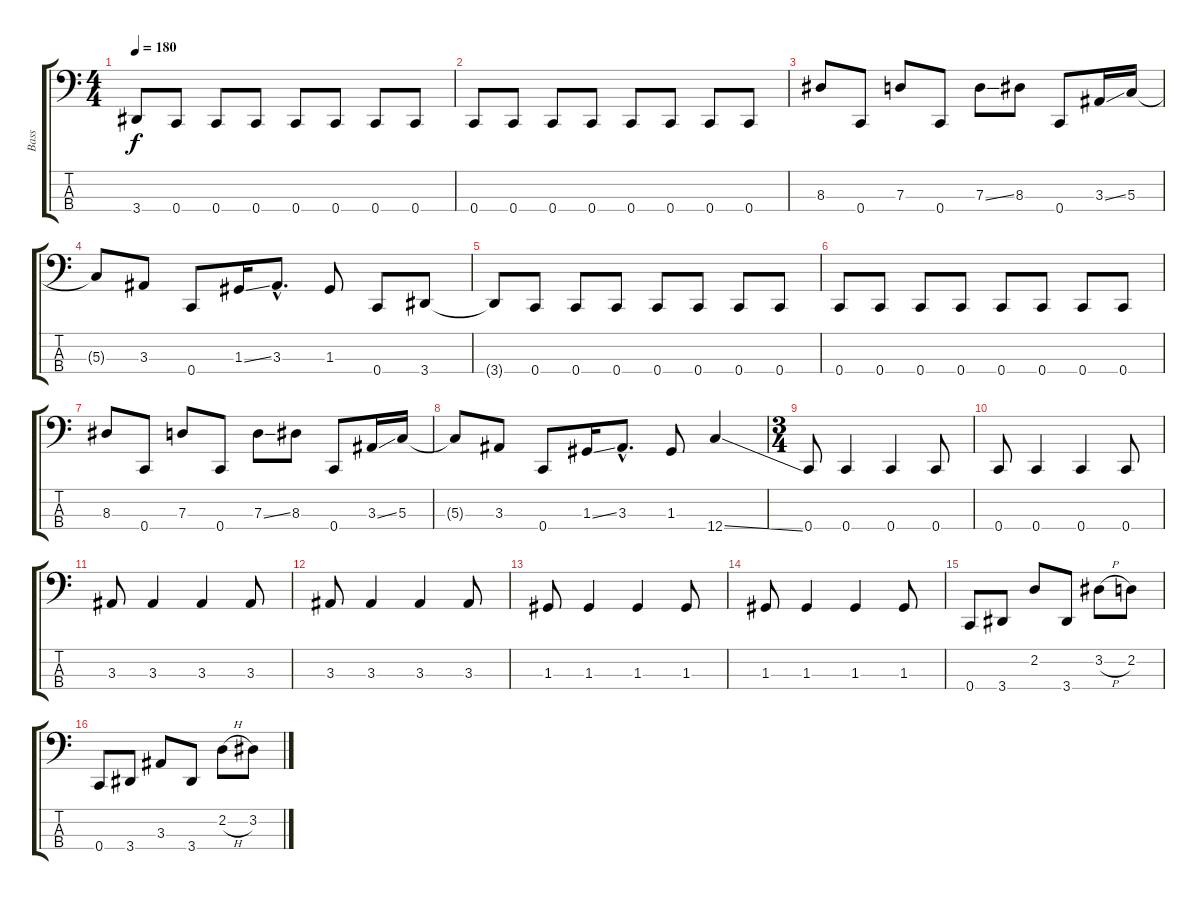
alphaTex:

\track ("Bass" "Bass") {instrument electricbasspick}
\staff {score tabs}
\tuning (F2 C2 G1 C1) {hide}
\ts (4 4)
\tempo 180
\clef f4
\ks c
3.4{t}.8{dy f} 0.4.8 0.4.8 0.4.8 0.4.8 0.4.8 0.4.8 0.4.8 |
0.4.8 0.4.8 0.4.8 0.4.8 0.4.8 0.4.8 0.4.8 0.4.8 |
8.3.8 0.4.8 7.3.8 0.4.8 7.3{ss}.8 8.3.8 0.4.8 3.3{ss}.16 5.3.16 |
5.3{t}.8 3.3.8 0.4.8 1.3{ss}.16 3.3{hac}.8{d} 1.3.8 0.4.8 3.4.8 |
3.4{t}.8 0.4.8 0.4.8 0.4.8 0.4.8 0.4.8 0.4.8 0.4.8 |
0.4.8 0.4.8 0.4.8 0.4.8 0.4.8 0.4.8 0.4.8 0.4.8 |
8.3.8 0.4.8 7.3.8 0.4.8 7.3{ss}.8 8.3.8 0.4.8 3.3{ss}.16 5.3.16 |
5.3{t}.8 3.3.8 0.4.8 1.3{ss}.16 3.3{hac}.8{d} 1.3.8 12.4{ss}.4 |
\ts (3 4)
0.4.8 0.4.4 0.4.4 0.4.8 |
0.4.8 0.4.4 0.4.4 0.4.8 |
3.3.8 3.3.4 3.3.4 3.3.8 |
3.3.8 3.3.4 3.3.4 3.3.8 |
1.3.8 1.3.4 1.3.4 1.3.8 |
1.3.8 1.3.4 1.3.4 1.3.8 |
0.4.8 3.4.8 2.2.8 3.4.8 3.2{h}.8 2.2.8 |
0.4.8 3.4.8 3.3.8 3.4.8 2.2{h}.8 3.2.8
